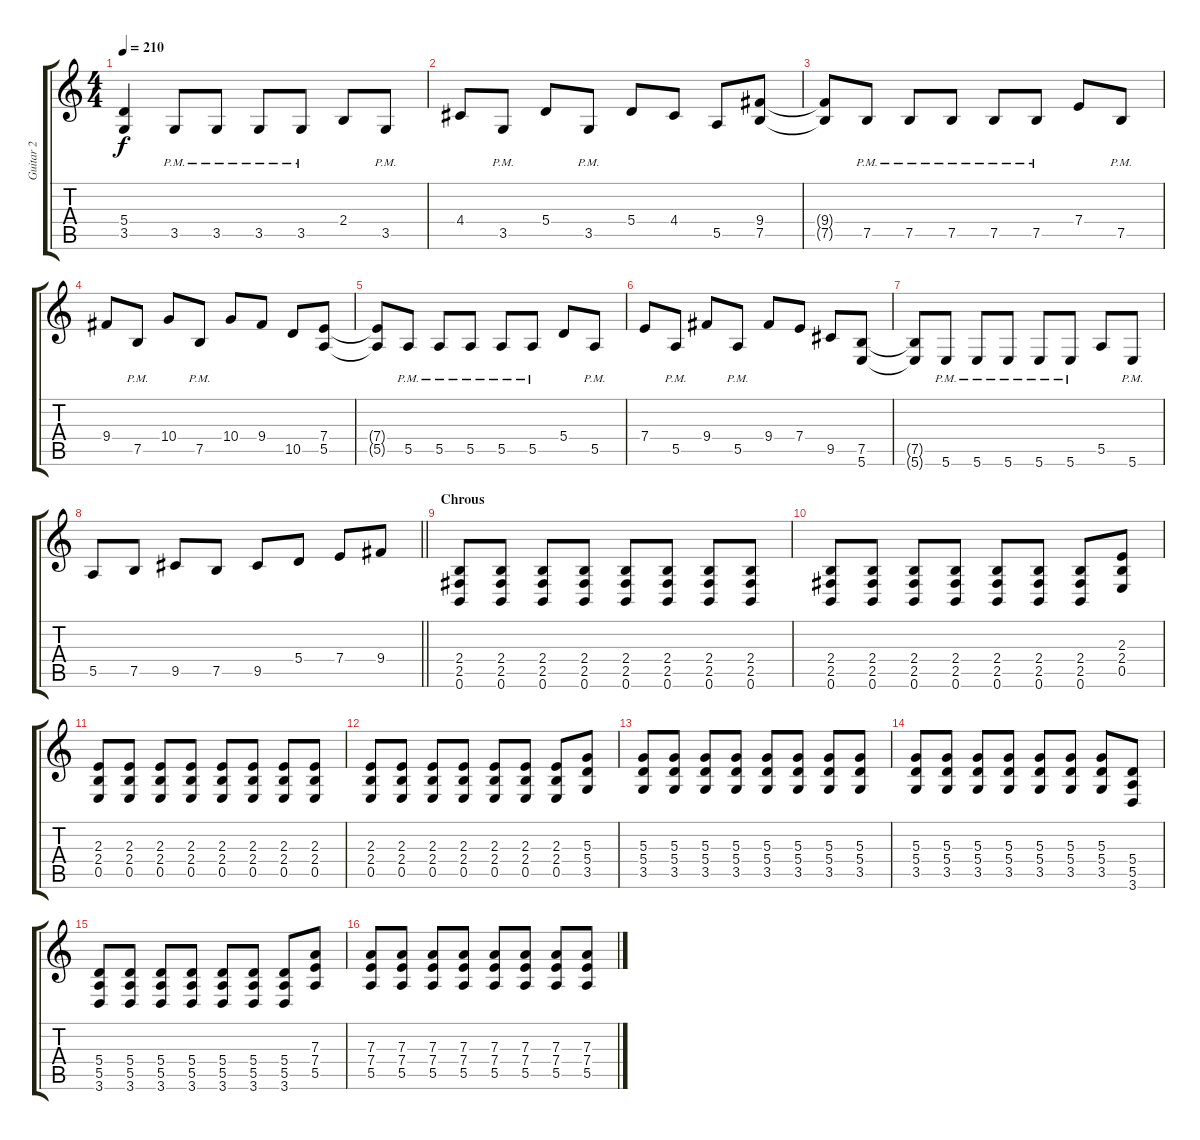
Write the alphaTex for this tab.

\track ("Guitar 2" "Guitar 2") {instrument distortionguitar}
\staff {score tabs}
\tuning (B3 Gb3 D3 A2 E2 B1) {hide}
\ts (4 4)
\tempo 210
\clef g2
\ks c
(5.4 3.5).4{dy f} 3.5{pm}.8 3.5{pm}.8 3.5{pm}.8 3.5{pm}.8 2.4.8 3.5{pm}.8 |
4.4.8 3.5{pm}.8 5.4.8 3.5{pm}.8 5.4.8 4.4.8 5.5.8 (9.4 7.5).8 |
(9.4{t} 7.5{t}).8 7.5{pm}.8 7.5{pm}.8 7.5{pm}.8 7.5{pm}.8 7.5{pm}.8 7.4.8 7.5{pm}.8 |
9.4.8 7.5{pm}.8 10.4.8 7.5{pm}.8 10.4.8 9.4.8 10.5.8 (7.4 5.5).8 |
(7.4{t} 5.5{t}).8 5.5{pm}.8 5.5{pm}.8 5.5{pm}.8 5.5{pm}.8 5.5{pm}.8 5.4.8 5.5{pm}.8 |
7.4.8 5.5{pm}.8 9.4.8 5.5{pm}.8 9.4.8 7.4.8 9.5.8 (7.5 5.6).8 |
(7.5{t} 5.6{t}).8 5.6{pm}.8 5.6{pm}.8 5.6{pm}.8 5.6{pm}.8 5.6{pm}.8 5.5.8 5.6{pm}.8 |
\barLineRight lightlight
5.5.8 7.5.8 9.5.8 7.5.8 9.5.8 5.4.8 7.4.8 9.4.8 |
\section ("" "Chrous")
(2.4 2.5 0.6).8{balance 0} (2.4 2.5 0.6).8 (2.4 2.5 0.6).8 (2.4 2.5 0.6).8 (2.4 2.5 0.6).8 (2.4 2.5 0.6).8 (2.4 2.5 0.6).8 (2.4 2.5 0.6).8 |
(2.4 2.5 0.6).8 (2.4 2.5 0.6).8 (2.4 2.5 0.6).8 (2.4 2.5 0.6).8 (2.4 2.5 0.6).8 (2.4 2.5 0.6).8 (2.4 2.5 0.6).8 (2.3 2.4 0.5).8 |
(2.3 2.4 0.5).8 (2.3 2.4 0.5).8 (2.3 2.4 0.5).8 (2.3 2.4 0.5).8 (2.3 2.4 0.5).8 (2.3 2.4 0.5).8 (2.3 2.4 0.5).8 (2.3 2.4 0.5).8 |
(2.3 2.4 0.5).8 (2.3 2.4 0.5).8 (2.3 2.4 0.5).8 (2.3 2.4 0.5).8 (2.3 2.4 0.5).8 (2.3 2.4 0.5).8 (2.3 2.4 0.5).8 (5.3 5.4 3.5).8 |
(5.3 5.4 3.5).8 (5.3 5.4 3.5).8 (5.3 5.4 3.5).8 (5.3 5.4 3.5).8 (5.3 5.4 3.5).8 (5.3 5.4 3.5).8 (5.3 5.4 3.5).8 (5.3 5.4 3.5).8 |
(5.3 5.4 3.5).8 (5.3 5.4 3.5).8 (5.3 5.4 3.5).8 (5.3 5.4 3.5).8 (5.3 5.4 3.5).8 (5.3 5.4 3.5).8 (5.3 5.4 3.5).8 (5.4 5.5 3.6).8 |
(5.4 5.5 3.6).8 (5.4 5.5 3.6).8 (5.4 5.5 3.6).8 (5.4 5.5 3.6).8 (5.4 5.5 3.6).8 (5.4 5.5 3.6).8 (5.4 5.5 3.6).8 (7.3 7.4 5.5).8 |
(7.3 7.4 5.5).8 (7.3 7.4 5.5).8 (7.3 7.4 5.5).8 (7.3 7.4 5.5).8 (7.3 7.4 5.5).8 (7.3 7.4 5.5).8 (7.3 7.4 5.5).8 (7.3 7.4 5.5).8
